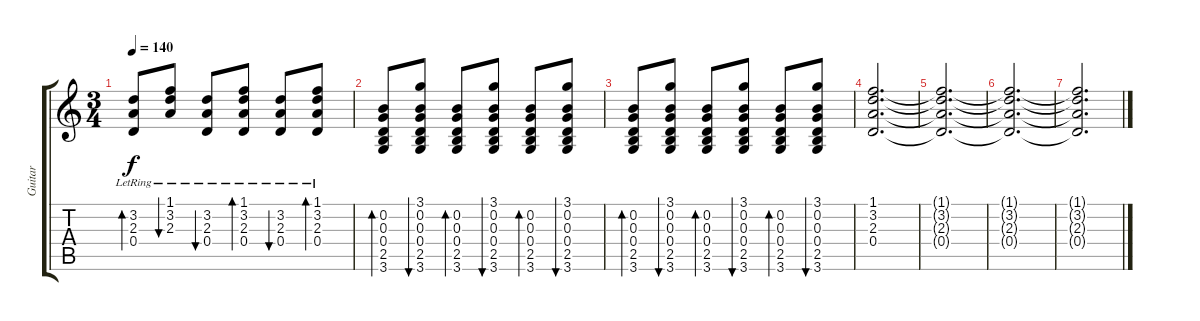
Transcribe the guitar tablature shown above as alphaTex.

\track ("Guitar" "Guitar") {instrument acousticguitarsteel}
\staff {score tabs}
\tuning (E4 B3 G3 D3 A2 E2) {hide}
\ts (3 4)
\tempo 140
\clef g2
\ks c
(3.2{lr} 2.3{lr} 0.4{lr}).8{bd 120 dy f} (1.1{lr} 3.2{lr} 2.3{lr}).8{bu 120} (3.2{lr} 2.3{lr} 0.4{lr}).8{bu 120} (1.1{lr} 3.2{lr} 2.3{lr} 0.4{lr}).8{bd 120} (3.2{lr} 2.3{lr} 0.4{lr}).8{bu 120} (1.1{lr} 3.2{lr} 2.3{lr} 0.4{lr}).8{bd 240} |
(0.2 0.3 0.4 2.5 3.6).8{bd 60} (3.1 0.2 0.3 0.4 2.5 3.6).8{bu 60} (0.2 0.3 0.4 2.5 3.6).8{bd 60} (3.1 0.2 0.3 0.4 2.5 3.6).8{bu 60} (0.2 0.3 0.4 2.5 3.6).8{bd 60} (3.1 0.2 0.3 0.4 2.5 3.6).8{bu 60} |
(0.2 0.3 0.4 2.5 3.6).8{bd 60} (3.1 0.2 0.3 0.4 2.5 3.6).8{bu 60} (0.2 0.3 0.4 2.5 3.6).8{bd 60} (3.1 0.2 0.3 0.4 2.5 3.6).8{bu 60} (0.2 0.3 0.4 2.5 3.6).8{bd 60} (3.1 0.2 0.3 0.4 2.5 3.6).8{bu 60} |
(1.1 3.2 2.3 0.4).2{d} |
(1.1{t} 3.2{t} 2.3{t} 0.4{t}).2{d} |
(1.1{t} 3.2{t} 2.3{t} 0.4{t}).2{d} |
(1.1{t} 3.2{t} 2.3{t} 0.4{t}).2{d}
